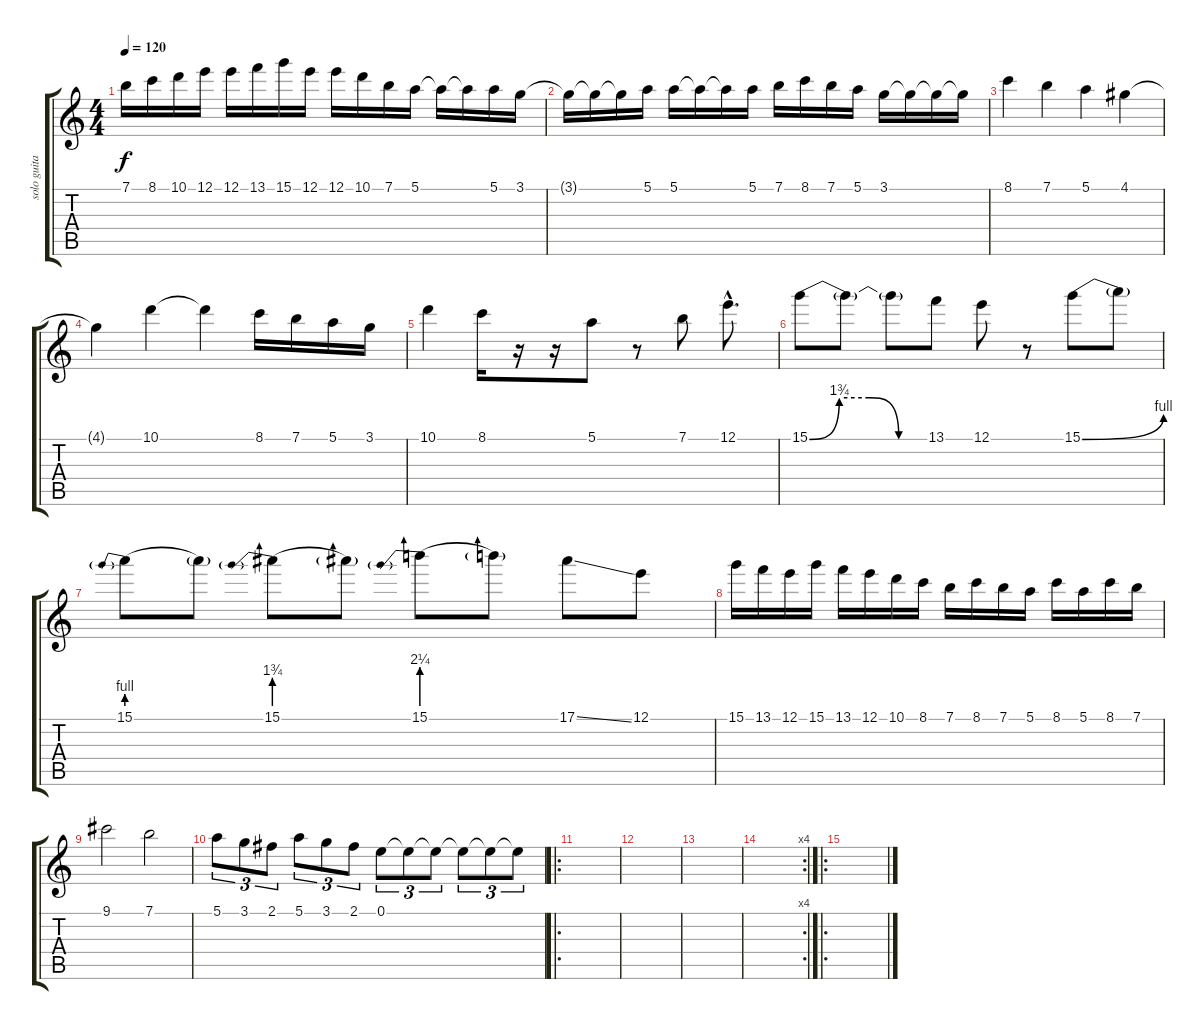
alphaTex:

\track ("solo guitar" "solo guita") {instrument overdrivenguitar}
\staff {score tabs}
\tuning (E4 B3 G3 D3 A2 E2) {hide}
\ts (4 4)
\tempo 120
\clef g2
\ks c
7.1.16{dy f} 8.1.16 10.1.16 12.1.16 12.1.16 13.1.16 15.1.16 12.1.16 12.1.16 10.1.16 7.1.16 5.1.16 5.1{t}.16 5.1{t}.16 5.1.16 3.1.16 |
3.1{t}.16 3.1{t}.16 3.1{t}.16 5.1.16 5.1.16 5.1{t}.16 5.1{t}.16 5.1.16 7.1.16 8.1.16 7.1.16 5.1.16 3.1.16 3.1{t}.16 3.1{t}.16 3.1{t}.16 |
8.1.4 7.1.4 5.1.4 4.1.4 |
4.1{t}.4 10.1.4 10.1{t}.4 8.1.16 7.1.16 5.1.16 3.1.16 |
10.1.4 8.1.16 r.16 r.16 5.1.8 r.8 7.1.8 12.1{hac}.8{d} |
15.1{be (custom 0 0 15 7 30 7 45 0 60 0)}.8 15.1{t}.8 15.1{t}.8 13.1.8 12.1.8 r.8 15.1{be (bend 0 0 60 4)}.8 15.1{t}.8 |
15.1{be (prebend 0 4 60 4)}.8 15.1{t}.8 15.1{be (prebend 0 7 60 7)}.8 15.1{t}.8 15.1{be (prebend 0 9 60 9)}.8 15.1{t}.8 17.1{ss}.8 12.1.8 |
15.1.16 13.1.16 12.1.16 15.1.16 13.1.16 12.1.16 10.1.16 8.1.16 7.1.16 8.1.16 7.1.16 5.1.16 8.1.16 5.1.16 8.1.16 7.1.16 |
9.1.2 7.1.2 |
5.1.8{tu (3 2)} 3.1.8{tu (3 2)} 2.1.8{tu (3 2)} 5.1.8{tu (3 2)} 3.1.8{tu (3 2)} 2.1.8{tu (3 2)} 0.1.8{tu (3 2)} 0.1{t}.8{tu (3 2)} 0.1{t}.8{tu (3 2)} 0.1{t}.8{tu (3 2)} 0.1{t}.8{tu (3 2)} 0.1{t}.8{tu (3 2)} |
\ro
|
|
|
\rc 4
|
\ro
